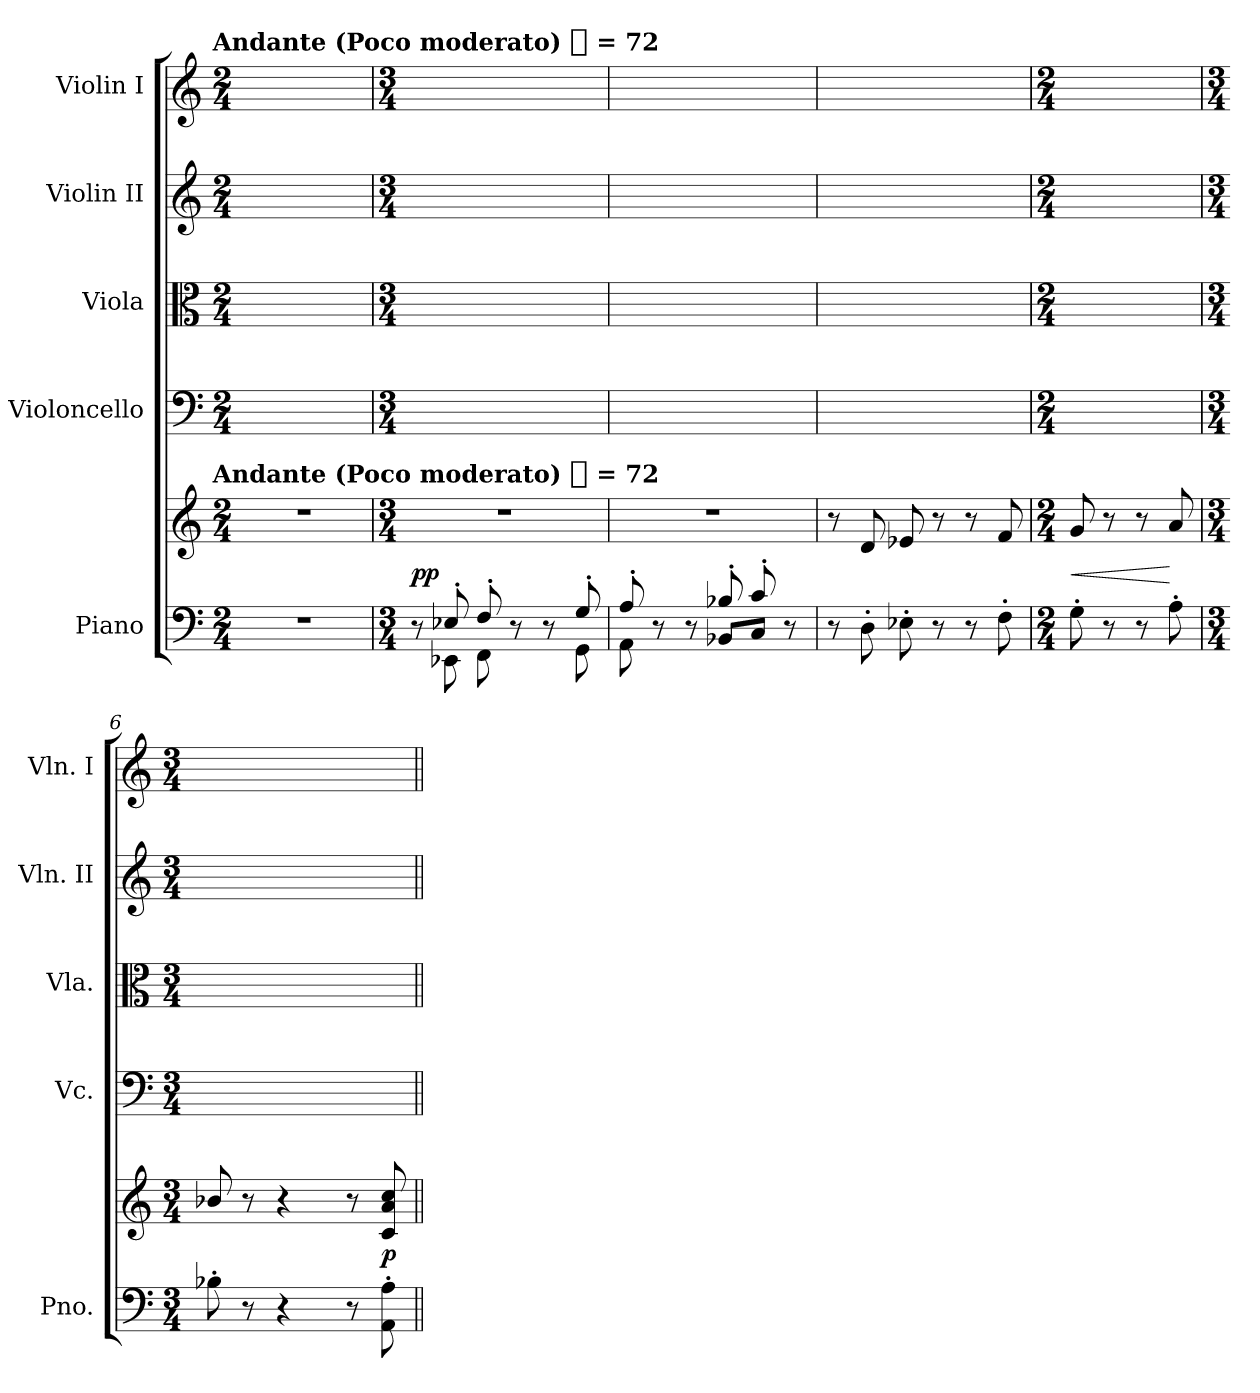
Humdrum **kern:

**kern	**kern	**dynam	**kern	**kern	**kern	**kern
*part5	*part5	*part5	*part4	*part3	*part2	*part1
*staff6	*staff5	*staff5/6	*staff4	*staff3	*staff2	*staff1
*I"Piano	*	*	*I"Violoncello	*I"Viola	*I"Violin II	*I"Violin I
*I'Pno.	*	*	*I'Vc.	*I'Vla.	*I'Vln. II	*I'Vln. I
*clefF4	*clefG2	*	*clefF4	*clefC3	*clefG2	*clefG2
*k[]	*k[]	*	*k[]	*k[]	*k[]	*k[]
*C:	*C:	*	*C:	*C:	*C:	*C:
!!LO:TX:omd:t=Andante (Poco moderato) [quarter] = 72
*M2/4	*M2/4	*	*M2/4	*M2/4	*M2/4	*M2/4
*MM72	*MM72	*	*MM72	*MM72	*MM72	*MM72
=1	=1	=1	=1	=1	=1	=1
!	!LO:TX:t=Andante (Poco moderato) [quarter] = 72	!	!	!	!	!
2r	2r	.	8ryy	8ryy	8ryy	8ryy
.	.	.	8ryy	8ryy	8ryy	8ryy
.	.	.	8ryy	8ryy	8ryy	8ryy
.	.	.	8ryy	8ryy	8ryy	8ryy
=2	=2	=2	=2	=2	=2	=2
*M3/4	*M3/4	*	*M3/4	*M3/4	*M3/4	*M3/4
*^	*	*	*	*	*	*
8r	8ryy	4%3r	pp	8ryy	8ryy	8ryy	8ryy
8E-X'	8EE-X	.	.	8ryy	8ryy	8ryy	8ryy
8F'	8FF	.	.	8ryy	8ryy	8ryy	8ryy
8r	4ryy	.	.	8ryy	8ryy	8ryy	8ryy
8r	.	.	.	8ryy	8ryy	8ryy	8ryy
8G'	8GG	.	.	8ryy	8ryy	8ryy	8ryy
=3	=3	=3	=3	=3	=3	=3	=3
8A'	8AA	4%3r	.	8ryy	8ryy	8ryy	4.ryy
8r	4ryy	.	.	8ryy	8ryy	8ryy	.
8r	.	.	.	8ryy	8ryy	8ryy	.
8B-X'	8BB-X/L	.	.	8ryy	8ryy	8ryy	8ryy
8c'	8C/J	.	.	8ryy	8ryy	8ryy	4ryy
8r	8ryy	.	.	8ryy	8ryy	8ryy	.
*v	*v	*	*	*	*	*	*
=4	=4	=4	=4	=4	=4	=4
8r	8r	.	8ryy	8ryy	8ryy	8ryy
8D'	8d	.	8ryy	8ryy	8ryy	8ryy
8E-X'	8e-X	.	8ryy	8ryy	8ryy	8ryy
8r	8r	.	8ryy	8ryy	8ryy	8ryy
8r	8r	.	8ryy	8ryy	8ryy	8ryy
8F'	8f	.	8ryy	8ryy	8ryy	8ryy
=5	=5	=5	=5	=5	=5	=5
*M2/4	*M2/4	*	*M2/4	*M2/4	*M2/4	*M2/4
8G'	8g	<	8ryy	8ryy	8ryy	8ryy
8r	8r	.	8ryy	8ryy	8ryy	8ryy
8r	8r	.	8ryy	8ryy	8ryy	8ryy
8A'	8a	[	8ryy	8ryy	8ryy	8ryy
=6	=6	=6	=6	=6	=6	=6
*M3/4	*M3/4	*	*M3/4	*M3/4	*M3/4	*M3/4
8B-X'	8b-X/	.	4.ryy	4.ryy	4.ryy	8ryy
8r	8r	.	.	.	.	8ryy
4r	4r	.	.	.	.	8ryy
.	.	.	8ryy	8ryy	8ryy	8ryy
8r	8r	.	8ryy	8ryy	8ryy	8ryy
8AA' 8A'	8c 8a 8cc	p	8ryy	8ryy	8ryy	8ryy
=||	=||	=||	=||	=||	=||	=||
*-	*-	*-	*-	*-	*-	*-
